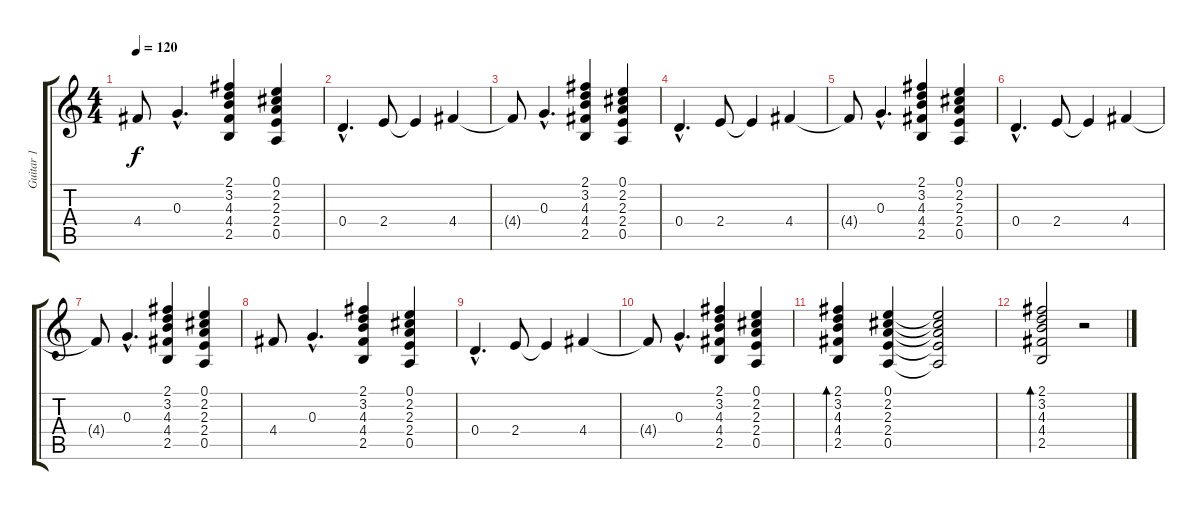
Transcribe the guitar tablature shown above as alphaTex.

\track ("Guitar 1" "Guitar 1") {instrument acousticguitarsteel}
\staff {score tabs}
\tuning (E4 B3 G3 D3 A2 E2) {hide}
\ts (4 4)
\tempo 120
\clef g2
\ks c
4.4{t}.8{dy f} 0.3{hac}.4{d} (2.1 3.2 4.3 4.4 2.5).4 (0.1 2.2 2.3 2.4 0.5).4 |
0.4{hac}.4{d} 2.4.8 2.4{t}.4 4.4.4 |
4.4{t}.8 0.3{hac}.4{d} (2.1 3.2 4.3 4.4 2.5).4 (0.1 2.2 2.3 2.4 0.5).4 |
0.4{hac}.4{d} 2.4.8 2.4{t}.4 4.4.4 |
4.4{t}.8 0.3{hac}.4{d} (2.1 3.2 4.3 4.4 2.5).4 (0.1 2.2 2.3 2.4 0.5).4 |
0.4{hac}.4{d} 2.4.8 2.4{t}.4 4.4.4 |
4.4{t}.8 0.3{hac}.4{d} (2.1 3.2 4.3 4.4 2.5).4 (0.1 2.2 2.3 2.4 0.5).4 |
4.4.8 0.3{hac}.4{d} (2.1 3.2 4.3 4.4 2.5).4 (0.1 2.2 2.3 2.4 0.5).4 |
0.4{hac}.4{d} 2.4.8 2.4{t}.4 4.4.4 |
4.4{t}.8 0.3{hac}.4{d} (2.1 3.2 4.3 4.4 2.5).4 (0.1 2.2 2.3 2.4 0.5).4 |
(2.1 3.2 4.3 4.4 2.5).4{bd 240} (0.1 2.2 2.3 2.4 0.5).4 (0.1{t} 2.2{t} 2.3{t} 2.4{t} 0.5{t}).2 |
(2.1 3.2 4.3 4.4 2.5).2{bd 240} r.2
